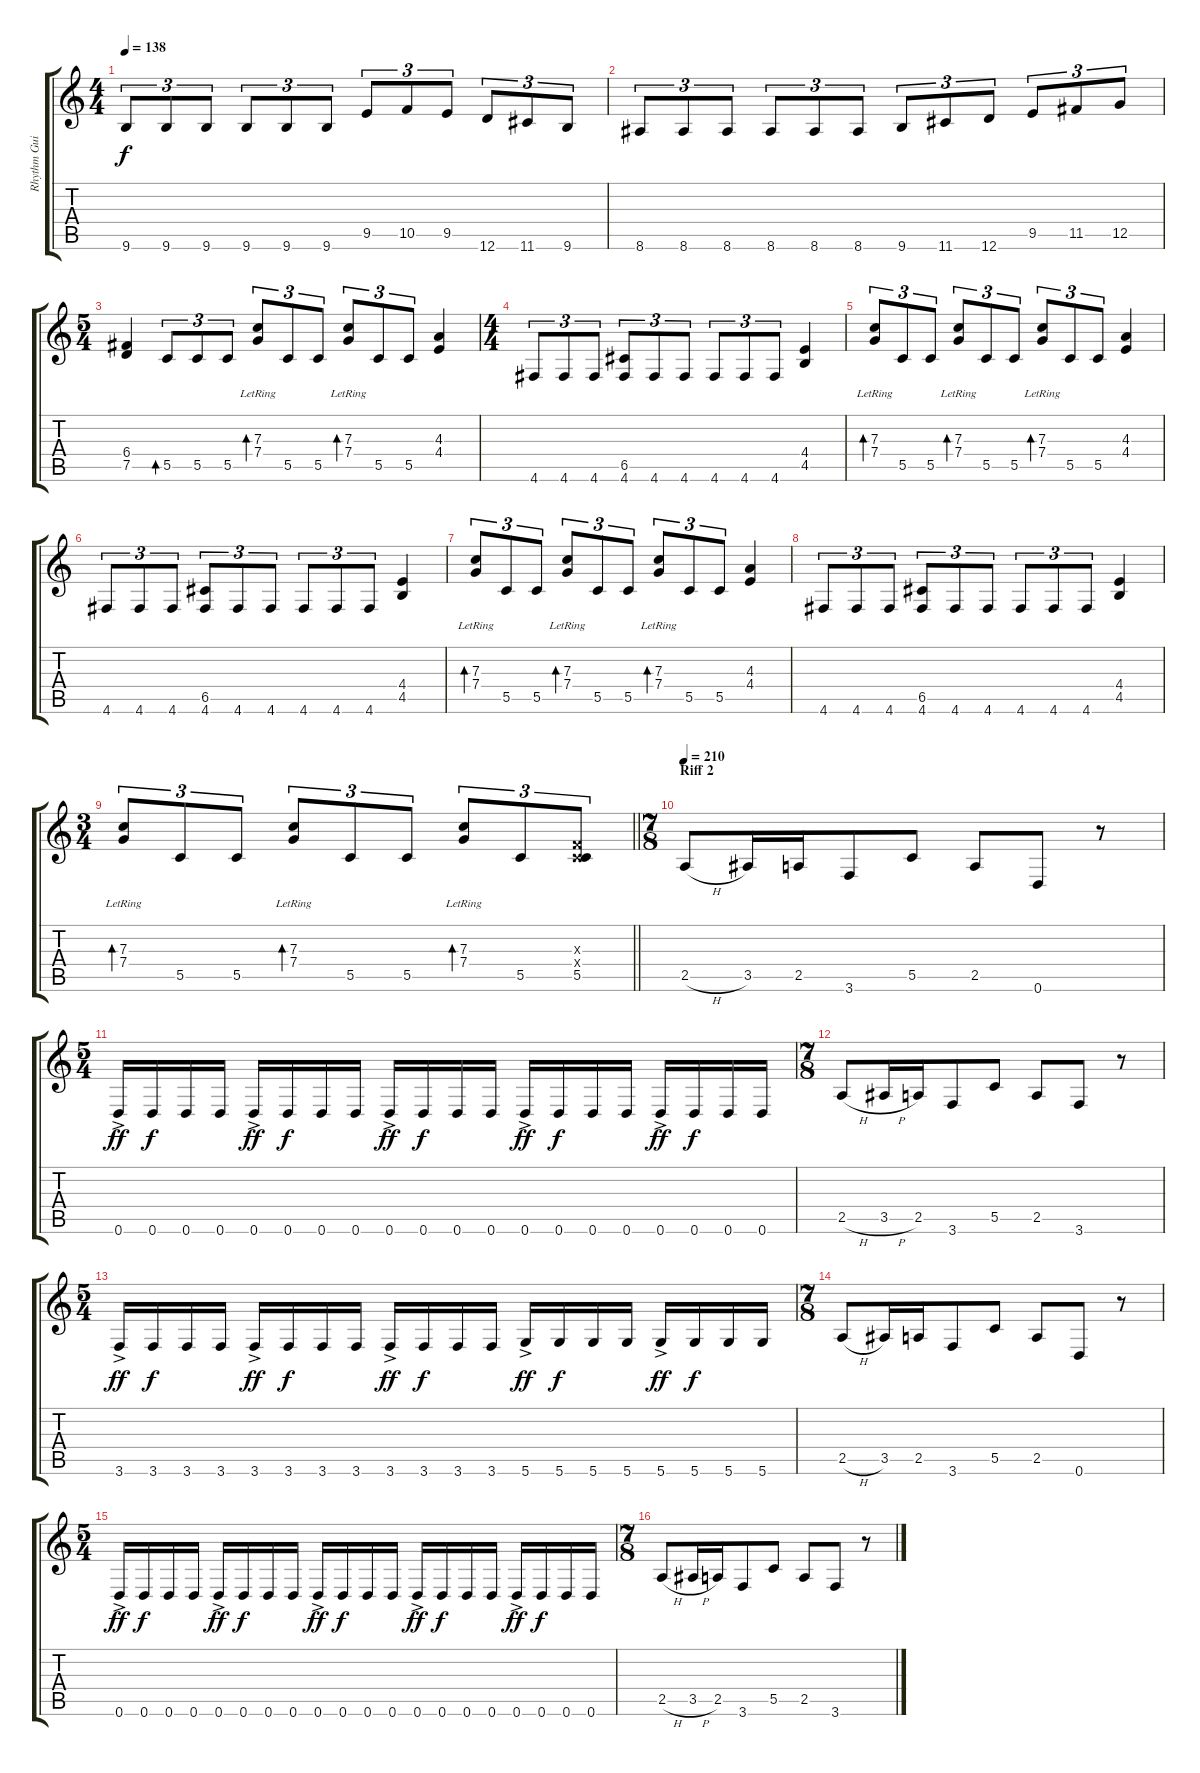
\track ("Rhythm Guitar 2 (Andy LaRocque)" "Rhythm Gui") {instrument distortionguitar}
\staff {score tabs}
\tuning (D4 A3 F3 C3 G2 D2) {hide}
\ts (4 4)
\tempo 138
\clef g2
\ks c
9.6.8{tu (3 2) dy f} 9.6.8{tu (3 2)} 9.6.8{tu (3 2)} 9.6.8{tu (3 2)} 9.6.8{tu (3 2)} 9.6.8{tu (3 2)} 9.5.8{tu (3 2)} 10.5.8{tu (3 2)} 9.5.8{tu (3 2)} 12.6.8{tu (3 2)} 11.6.8{tu (3 2)} 9.6.8{tu (3 2)} |
8.6.8{tu (3 2)} 8.6.8{tu (3 2)} 8.6.8{tu (3 2)} 8.6.8{tu (3 2)} 8.6.8{tu (3 2)} 8.6.8{tu (3 2)} 9.6.8{tu (3 2)} 11.6.8{tu (3 2)} 12.6.8{tu (3 2)} 9.5.8{tu (3 2)} 11.5.8{tu (3 2)} 12.5.8{tu (3 2)} |
\ts (5 4)
(6.4 7.5).4 5.5.8{tu (3 2) bd 120} 5.5.8{tu (3 2)} 5.5.8{tu (3 2)} (7.3{lr} 7.4{lr}).8{tu (3 2) bd 120} 5.5.8{tu (3 2)} 5.5.8{tu (3 2)} (7.3{lr} 7.4{lr}).8{tu (3 2) bd 120} 5.5.8{tu (3 2)} 5.5.8{tu (3 2)} (4.3 4.4).4 |
\ts (4 4)
4.6.8{tu (3 2)} 4.6.8{tu (3 2)} 4.6.8{tu (3 2)} (6.5 4.6).8{tu (3 2)} 4.6.8{tu (3 2)} 4.6.8{tu (3 2)} 4.6.8{tu (3 2)} 4.6.8{tu (3 2)} 4.6.8{tu (3 2)} (4.4 4.5).4 |
(7.3{lr} 7.4{lr}).8{tu (3 2) bd 120} 5.5.8{tu (3 2)} 5.5.8{tu (3 2)} (7.3{lr} 7.4{lr}).8{tu (3 2) bd 120} 5.5.8{tu (3 2)} 5.5.8{tu (3 2)} (7.3{lr} 7.4{lr}).8{tu (3 2) bd 120} 5.5.8{tu (3 2)} 5.5.8{tu (3 2)} (4.3 4.4).4 |
4.6.8{tu (3 2)} 4.6.8{tu (3 2)} 4.6.8{tu (3 2)} (6.5 4.6).8{tu (3 2)} 4.6.8{tu (3 2)} 4.6.8{tu (3 2)} 4.6.8{tu (3 2)} 4.6.8{tu (3 2)} 4.6.8{tu (3 2)} (4.4 4.5).4 |
(7.3{lr} 7.4{lr}).8{tu (3 2) bd 120} 5.5.8{tu (3 2)} 5.5.8{tu (3 2)} (7.3{lr} 7.4{lr}).8{tu (3 2) bd 120} 5.5.8{tu (3 2)} 5.5.8{tu (3 2)} (7.3{lr} 7.4{lr}).8{tu (3 2) bd 120} 5.5.8{tu (3 2)} 5.5.8{tu (3 2)} (4.3 4.4).4 |
4.6.8{tu (3 2)} 4.6.8{tu (3 2)} 4.6.8{tu (3 2)} (6.5 4.6).8{tu (3 2)} 4.6.8{tu (3 2)} 4.6.8{tu (3 2)} 4.6.8{tu (3 2)} 4.6.8{tu (3 2)} 4.6.8{tu (3 2)} (4.4 4.5).4 |
\ts (3 4)
\barLineRight lightlight
(7.3{lr} 7.4{lr}).8{tu (3 2) bd 120} 5.5.8{tu (3 2)} 5.5.8{tu (3 2)} (7.3{lr} 7.4{lr}).8{tu (3 2) bd 120} 5.5.8{tu (3 2)} 5.5.8{tu (3 2)} (7.3{lr} 7.4{lr}).8{tu (3 2) bd 120} 5.5.8{tu (3 2)} (0.3{x} 0.4{x} 5.5).8{tu (3 2)} |
\ts (7 8)
\section ("" "Riff 2")
\tempo 210
2.5{h}.8 3.5.16 2.5.16 3.6.8 5.5.8 2.5.8 0.6.8 r.8 |
\ts (5 4)
0.6{ac}.16{dy ff} 0.6.16{dy f} 0.6.16 0.6.16 0.6{ac}.16{dy ff} 0.6.16{dy f} 0.6.16 0.6.16 0.6{ac}.16{dy ff} 0.6.16{dy f} 0.6.16 0.6.16 0.6{ac}.16{dy ff} 0.6.16{dy f} 0.6.16 0.6.16 0.6{ac}.16{dy ff} 0.6.16{dy f} 0.6.16 0.6.16 |
\ts (7 8)
2.5{h}.8 3.5{h}.16 2.5.16 3.6.8 5.5.8 2.5.8 3.6.8 r.8 |
\ts (5 4)
3.6{ac}.16{dy ff} 3.6.16{dy f} 3.6.16 3.6.16 3.6{ac}.16{dy ff} 3.6.16{dy f} 3.6.16 3.6.16 3.6{ac}.16{dy ff} 3.6.16{dy f} 3.6.16 3.6.16 5.6{ac}.16{dy ff} 5.6.16{dy f} 5.6.16 5.6.16 5.6{ac}.16{dy ff} 5.6.16{dy f} 5.6.16 5.6.16 |
\ts (7 8)
2.5{h}.8 3.5.16 2.5.16 3.6.8 5.5.8 2.5.8 0.6.8 r.8 |
\ts (5 4)
0.6{ac}.16{dy ff} 0.6.16{dy f} 0.6.16 0.6.16 0.6{ac}.16{dy ff} 0.6.16{dy f} 0.6.16 0.6.16 0.6{ac}.16{dy ff} 0.6.16{dy f} 0.6.16 0.6.16 0.6{ac}.16{dy ff} 0.6.16{dy f} 0.6.16 0.6.16 0.6{ac}.16{dy ff} 0.6.16{dy f} 0.6.16 0.6.16 |
\ts (7 8)
2.5{h}.8 3.5{h}.16 2.5.16 3.6.8 5.5.8 2.5.8 3.6.8 r.8
